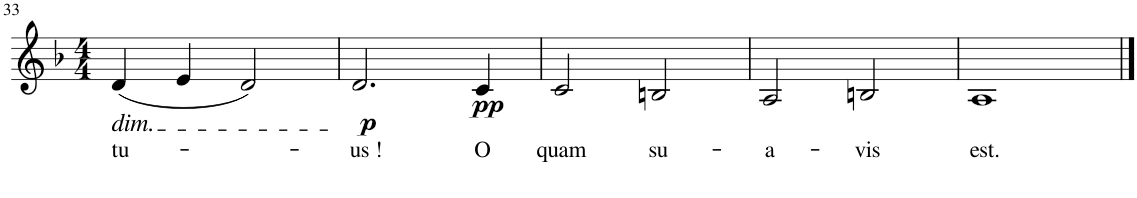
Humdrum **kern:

**kern	**text	**dynam
*part1	*part1	*part1
*staff1	*staff1	*staff1
*I"A	*	*
!!LO:PB:g=z
*clefG2	*	*
*k[b-]	*	*
*M4/4	*	*
=33	=33	=33
!LO:TX:b:i:t=dim.	!	!
!	!LO:LY:b	!
(4d/	tu-	.
4e/	.	.
2d/)	.	.
=34	=34	=34
!	!LO:LY:b	!LO:DY:b
2.d/	-us !	p
!	!LO:LY:b	!LO:DY:b
4c/	O	pp
=35	=35	=35
!	!LO:LY:b	!
2c/	quam	.
!	!LO:LY:b	!
2Bn/	su-	.
=36	=36	=36
!	!LO:LY:b	!
2A/	-a-	.
!	!LO:LY:b	!
2Bn/	-vis	.
=37	=37	=37
!	!LO:LY:b	!
1A	est.	.
==	==	==
*-	*-	*-
